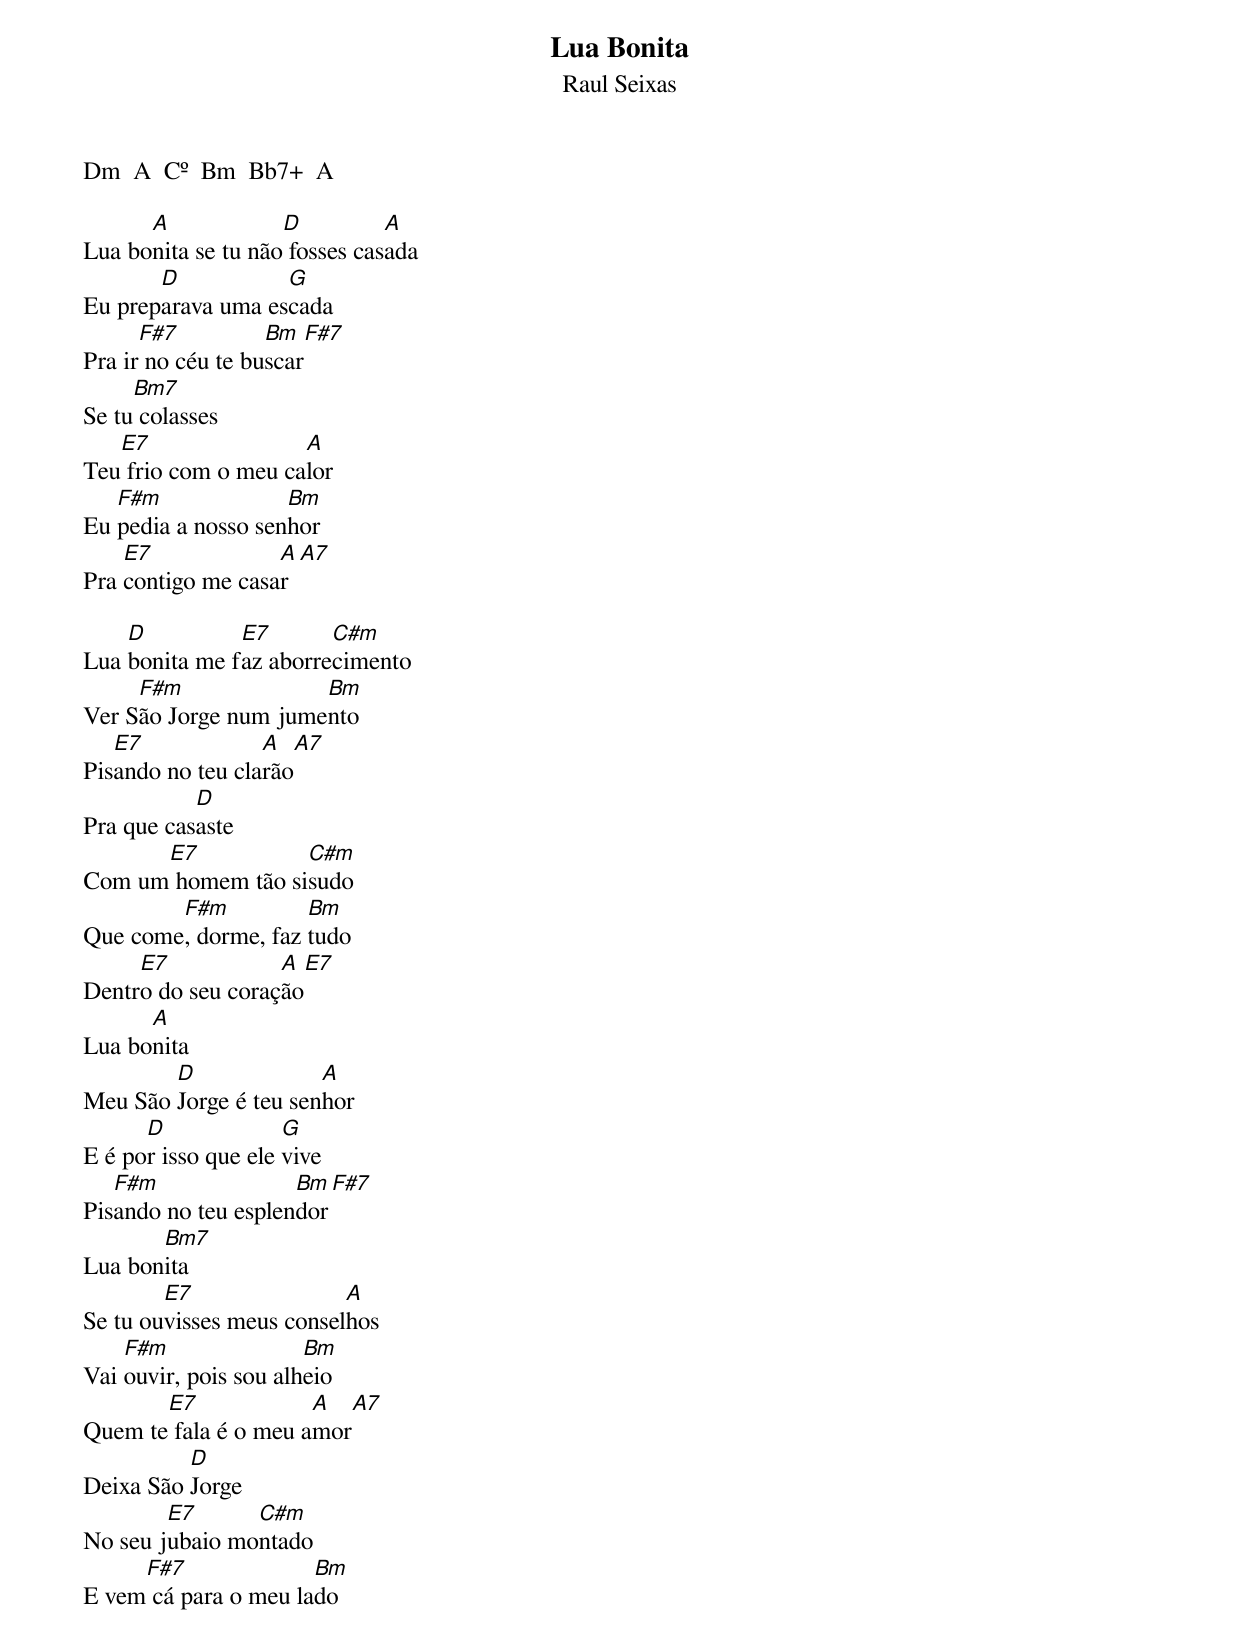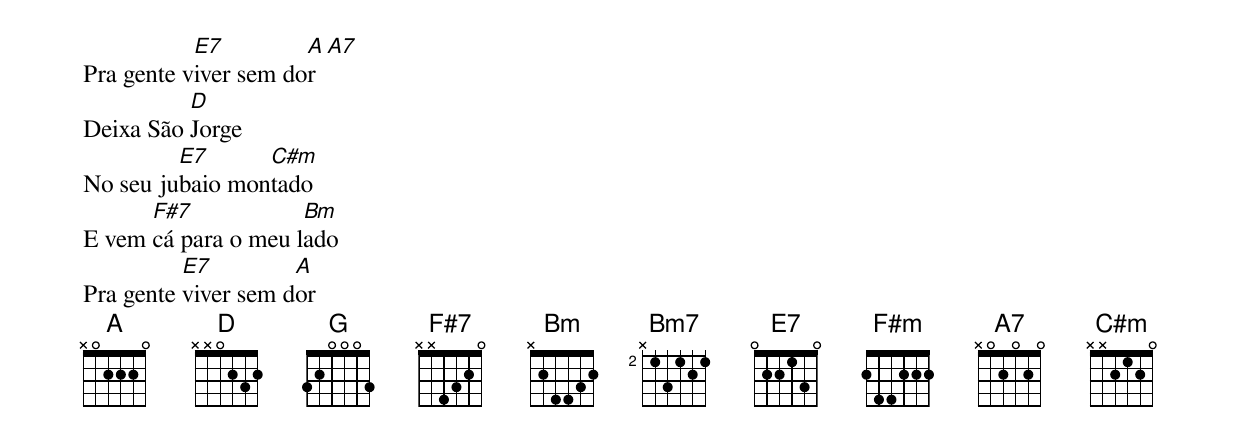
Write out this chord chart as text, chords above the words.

Lua Bonita
Raul Seixas

Dm  A  Cº  Bm  Bb7+  A

      A             D          A
Lua bonita se tu não fosses casada
       D           G
Eu preparava uma escada
      F#7          Bm    F#7
Pra ir no céu te buscar
     Bm7
Se tu colasses
   E7                A
Teu frio com o meu calor
   F#m              Bm
Eu pedia a nosso senhor
    E7             A    A7
Pra contigo me casar

    D          E7       C#m
Lua bonita me faz aborrecimento
     F#m              Bm
Ver São Jorge num jumento
   E7             A         A7
Pisando no teu clarão
           D
Pra que casaste
      E7           C#m
Com um homem tão sisudo
        F#m          Bm
Que come, dorme, faz tudo
     E7            A    E7
Dentro do seu coração
      A
Lua bonita
        D              A
Meu São Jorge é teu senhor
      D              G
E é por isso que ele vive
   F#m               Bm    F#7
Pisando no teu esplendor
       Bm7
Lua bonita
        E7                A
Se tu ouvisses meus conselhos
    F#m                Bm
Vai ouvir, pois sou alheio
       E7             A      A7
Quem te fala é o meu amor
          D
Deixa São Jorge
        E7      C#m
No seu jubaio montado
     F#7              Bm
E vem cá para o meu lado
           E7         A    A7
Pra gente viver sem dor
          D
Deixa São Jorge
         E7      C#m
No seu jubaio montado
      F#7            Bm
E vem cá para o meu lado
          E7         A
Pra gente viver sem dor
